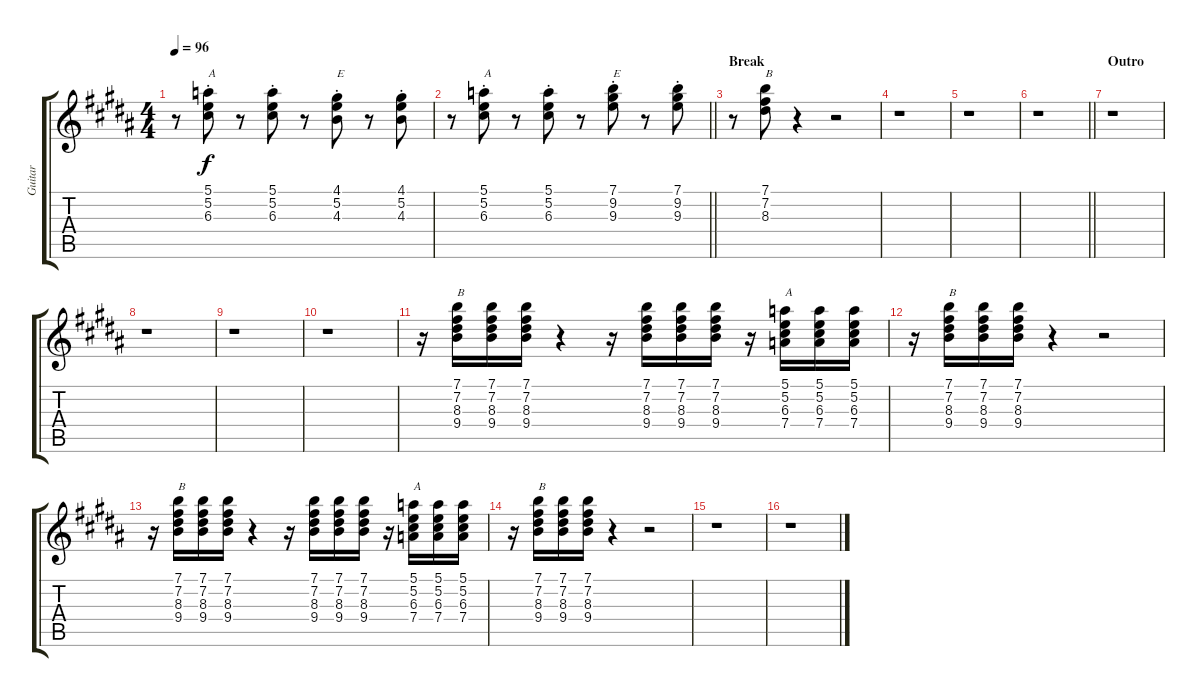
\track ("Guitar" "Guitar") {instrument electricguitarclean}
\staff {score tabs}
\tuning (E4 B3 G3 D3 A2 E2) {hide}
\ts (4 4)
\tempo 96
\clef g2
\ks b
r.8{dy f} (5.1{st} 5.2{st} 6.3{st}).8{txt "A"} r.8 (5.1{st} 5.2{st} 6.3{st}).8 r.8 (4.1{st} 5.2{st} 4.3{st}).8{txt "E"} r.8 (4.1{st} 5.2{st} 4.3{st}).8 |
\barLineRight lightlight
r.8 (5.1{st} 5.2{st} 6.3{st}).8{txt "A"} r.8 (5.1{st} 5.2{st} 6.3{st}).8 r.8 (7.1{st} 9.2{st} 9.3{st}).8{txt "E"} r.8 (7.1{st} 9.2{st} 9.3{st}).8 |
\section ("" "Break")
r.8 (7.1 7.2 8.3).8{txt "B"} r.4 r.2 |
r.1 |
r.1 |
\barLineRight lightlight
r.1 |
\section ("" "Outro")
r.1 |
r.1 |
r.1 |
r.1 |
r.16 (7.1 7.2 8.3 9.4).16{txt "B"} (7.1 7.2 8.3 9.4).16 (7.1 7.2 8.3 9.4).16 r.4 r.16 (7.1 7.2 8.3 9.4).16 (7.1 7.2 8.3 9.4).16 (7.1 7.2 8.3 9.4).16 r.16 (5.1 5.2 6.3 7.4).16{txt "A"} (5.1 5.2 6.3 7.4).16 (5.1 5.2 6.3 7.4).16 |
r.16 (7.1 7.2 8.3 9.4).16{txt "B"} (7.1 7.2 8.3 9.4).16 (7.1 7.2 8.3 9.4).16 r.4 r.2 |
r.16 (7.1 7.2 8.3 9.4).16{txt "B"} (7.1 7.2 8.3 9.4).16 (7.1 7.2 8.3 9.4).16 r.4 r.16 (7.1 7.2 8.3 9.4).16 (7.1 7.2 8.3 9.4).16 (7.1 7.2 8.3 9.4).16 r.16 (5.1 5.2 6.3 7.4).16{txt "A"} (5.1 5.2 6.3 7.4).16 (5.1 5.2 6.3 7.4).16 |
r.16 (7.1 7.2 8.3 9.4).16{txt "B"} (7.1 7.2 8.3 9.4).16 (7.1 7.2 8.3 9.4).16 r.4 r.2 |
r.1 |
r.1
